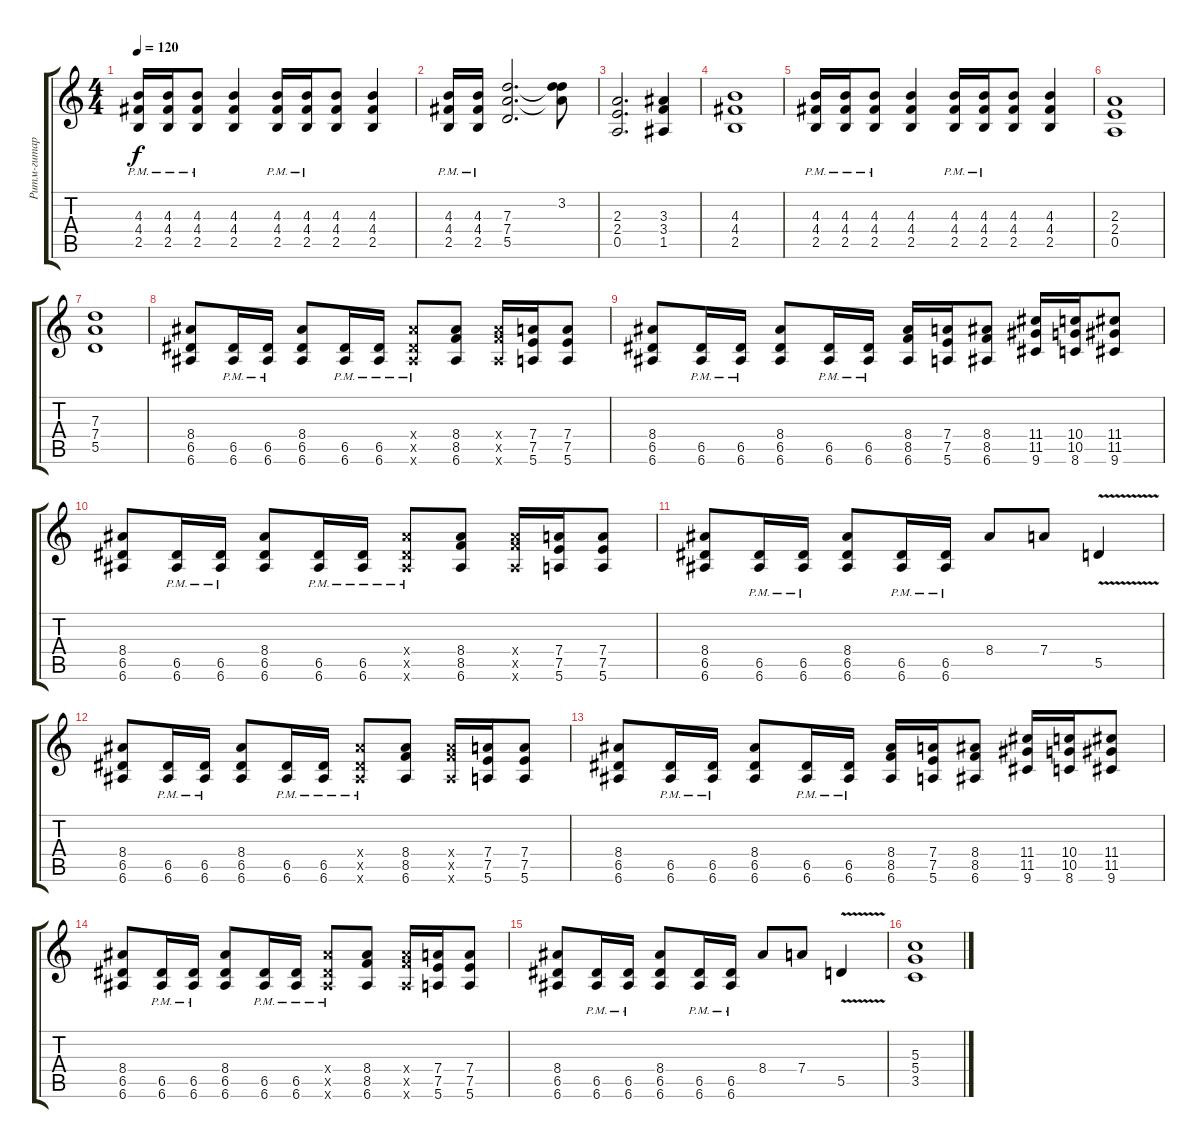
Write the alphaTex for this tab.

\track ("Ритм-гитара (Силеноз)" "Ритм-гитар") {instrument distortionguitar}
\staff {score tabs}
\tuning (E4 B3 G3 D3 A2 E2) {hide}
\ts (4 4)
\tempo 120
\clef g2
\ks c
(4.3{pm} 4.4{pm} 2.5{pm}).16{dy f} (4.3{pm} 4.4{pm} 2.5{pm}).16 (4.3{pm} 4.4{pm} 2.5{pm}).8 (4.3 4.4 2.5).4 (4.3{pm} 4.4{pm} 2.5{pm}).16 (4.3{pm} 4.4{pm} 2.5{pm}).16 (4.3 4.4 2.5).8 (4.3 4.4 2.5).4 |
(4.3{pm} 4.4{pm} 2.5{pm}).16 (4.3{pm} 4.4{pm} 2.5{pm}).16 (7.3 7.4 5.5).2{d} (3.2 7.3{t} 7.4{t}).8 |
(2.3 2.4 0.5).2{d} (3.3 3.4 1.5).4 |
(4.3 4.4 2.5).1 |
(4.3{pm} 4.4{pm} 2.5{pm}).16 (4.3{pm} 4.4{pm} 2.5{pm}).16 (4.3{pm} 4.4{pm} 2.5{pm}).8 (4.3 4.4 2.5).4 (4.3{pm} 4.4{pm} 2.5{pm}).16 (4.3{pm} 4.4{pm} 2.5{pm}).16 (4.3 4.4 2.5).8 (4.3 4.4 2.5).4 |
(2.3 2.4 0.5).1 |
(7.3 7.4 5.5).1 |
(8.4 6.5 6.6).8 (6.5{pm} 6.6{pm}).16 (6.5{pm} 6.6{pm}).16 (8.4 6.5 6.6).8 (6.5{pm} 6.6{pm}).16 (6.5{pm} 6.6{pm}).16 (8.4{pm x} 6.5{pm x} 6.6{pm x}).8 (8.4 8.5 6.6).8 (8.4{x} 8.5{x} 6.6{x}).16 (7.4 7.5 5.6).16 (7.4 7.5 5.6).8 |
(8.4 6.5 6.6).8 (6.5{pm} 6.6{pm}).16 (6.5{pm} 6.6{pm}).16 (8.4 6.5 6.6).8 (6.5{pm} 6.6{pm}).16 (6.5{pm} 6.6{pm}).16 (8.4 8.5 6.6).16 (7.4 7.5 5.6).16 (8.4 8.5 6.6).8 (11.4 11.5 9.6).16 (10.4 10.5 8.6).16 (11.4 11.5 9.6).8 |
(8.4 6.5 6.6).8 (6.5{pm} 6.6{pm}).16 (6.5{pm} 6.6{pm}).16 (8.4 6.5 6.6).8 (6.5{pm} 6.6{pm}).16 (6.5{pm} 6.6{pm}).16 (8.4{pm x} 6.5{pm x} 6.6{pm x}).8 (8.4 8.5 6.6).8 (8.4{x} 8.5{x} 6.6{x}).16 (7.4 7.5 5.6).16 (7.4 7.5 5.6).8 |
(8.4 6.5 6.6).8 (6.5{pm} 6.6{pm}).16 (6.5{pm} 6.6{pm}).16 (8.4 6.5 6.6).8 (6.5{pm} 6.6{pm}).16 (6.5{pm} 6.6{pm}).16 8.4.8 7.4.8 5.5{v}.4 |
(8.4 6.5 6.6).8 (6.5{pm} 6.6{pm}).16 (6.5{pm} 6.6{pm}).16 (8.4 6.5 6.6).8 (6.5{pm} 6.6{pm}).16 (6.5{pm} 6.6{pm}).16 (8.4{pm x} 6.5{pm x} 6.6{pm x}).8 (8.4 8.5 6.6).8 (8.4{x} 8.5{x} 6.6{x}).16 (7.4 7.5 5.6).16 (7.4 7.5 5.6).8 |
(8.4 6.5 6.6).8 (6.5{pm} 6.6{pm}).16 (6.5{pm} 6.6{pm}).16 (8.4 6.5 6.6).8 (6.5{pm} 6.6{pm}).16 (6.5{pm} 6.6{pm}).16 (8.4 8.5 6.6).16 (7.4 7.5 5.6).16 (8.4 8.5 6.6).8 (11.4 11.5 9.6).16 (10.4 10.5 8.6).16 (11.4 11.5 9.6).8 |
(8.4 6.5 6.6).8 (6.5{pm} 6.6{pm}).16 (6.5{pm} 6.6{pm}).16 (8.4 6.5 6.6).8 (6.5{pm} 6.6{pm}).16 (6.5{pm} 6.6{pm}).16 (8.4{pm x} 6.5{pm x} 6.6{pm x}).8 (8.4 8.5 6.6).8 (8.4{x} 8.5{x} 6.6{x}).16 (7.4 7.5 5.6).16 (7.4 7.5 5.6).8 |
(8.4 6.5 6.6).8 (6.5{pm} 6.6{pm}).16 (6.5{pm} 6.6{pm}).16 (8.4 6.5 6.6).8 (6.5{pm} 6.6{pm}).16 (6.5{pm} 6.6{pm}).16 8.4.8 7.4.8 5.5{v}.4 |
(5.3 5.4 3.5).1
